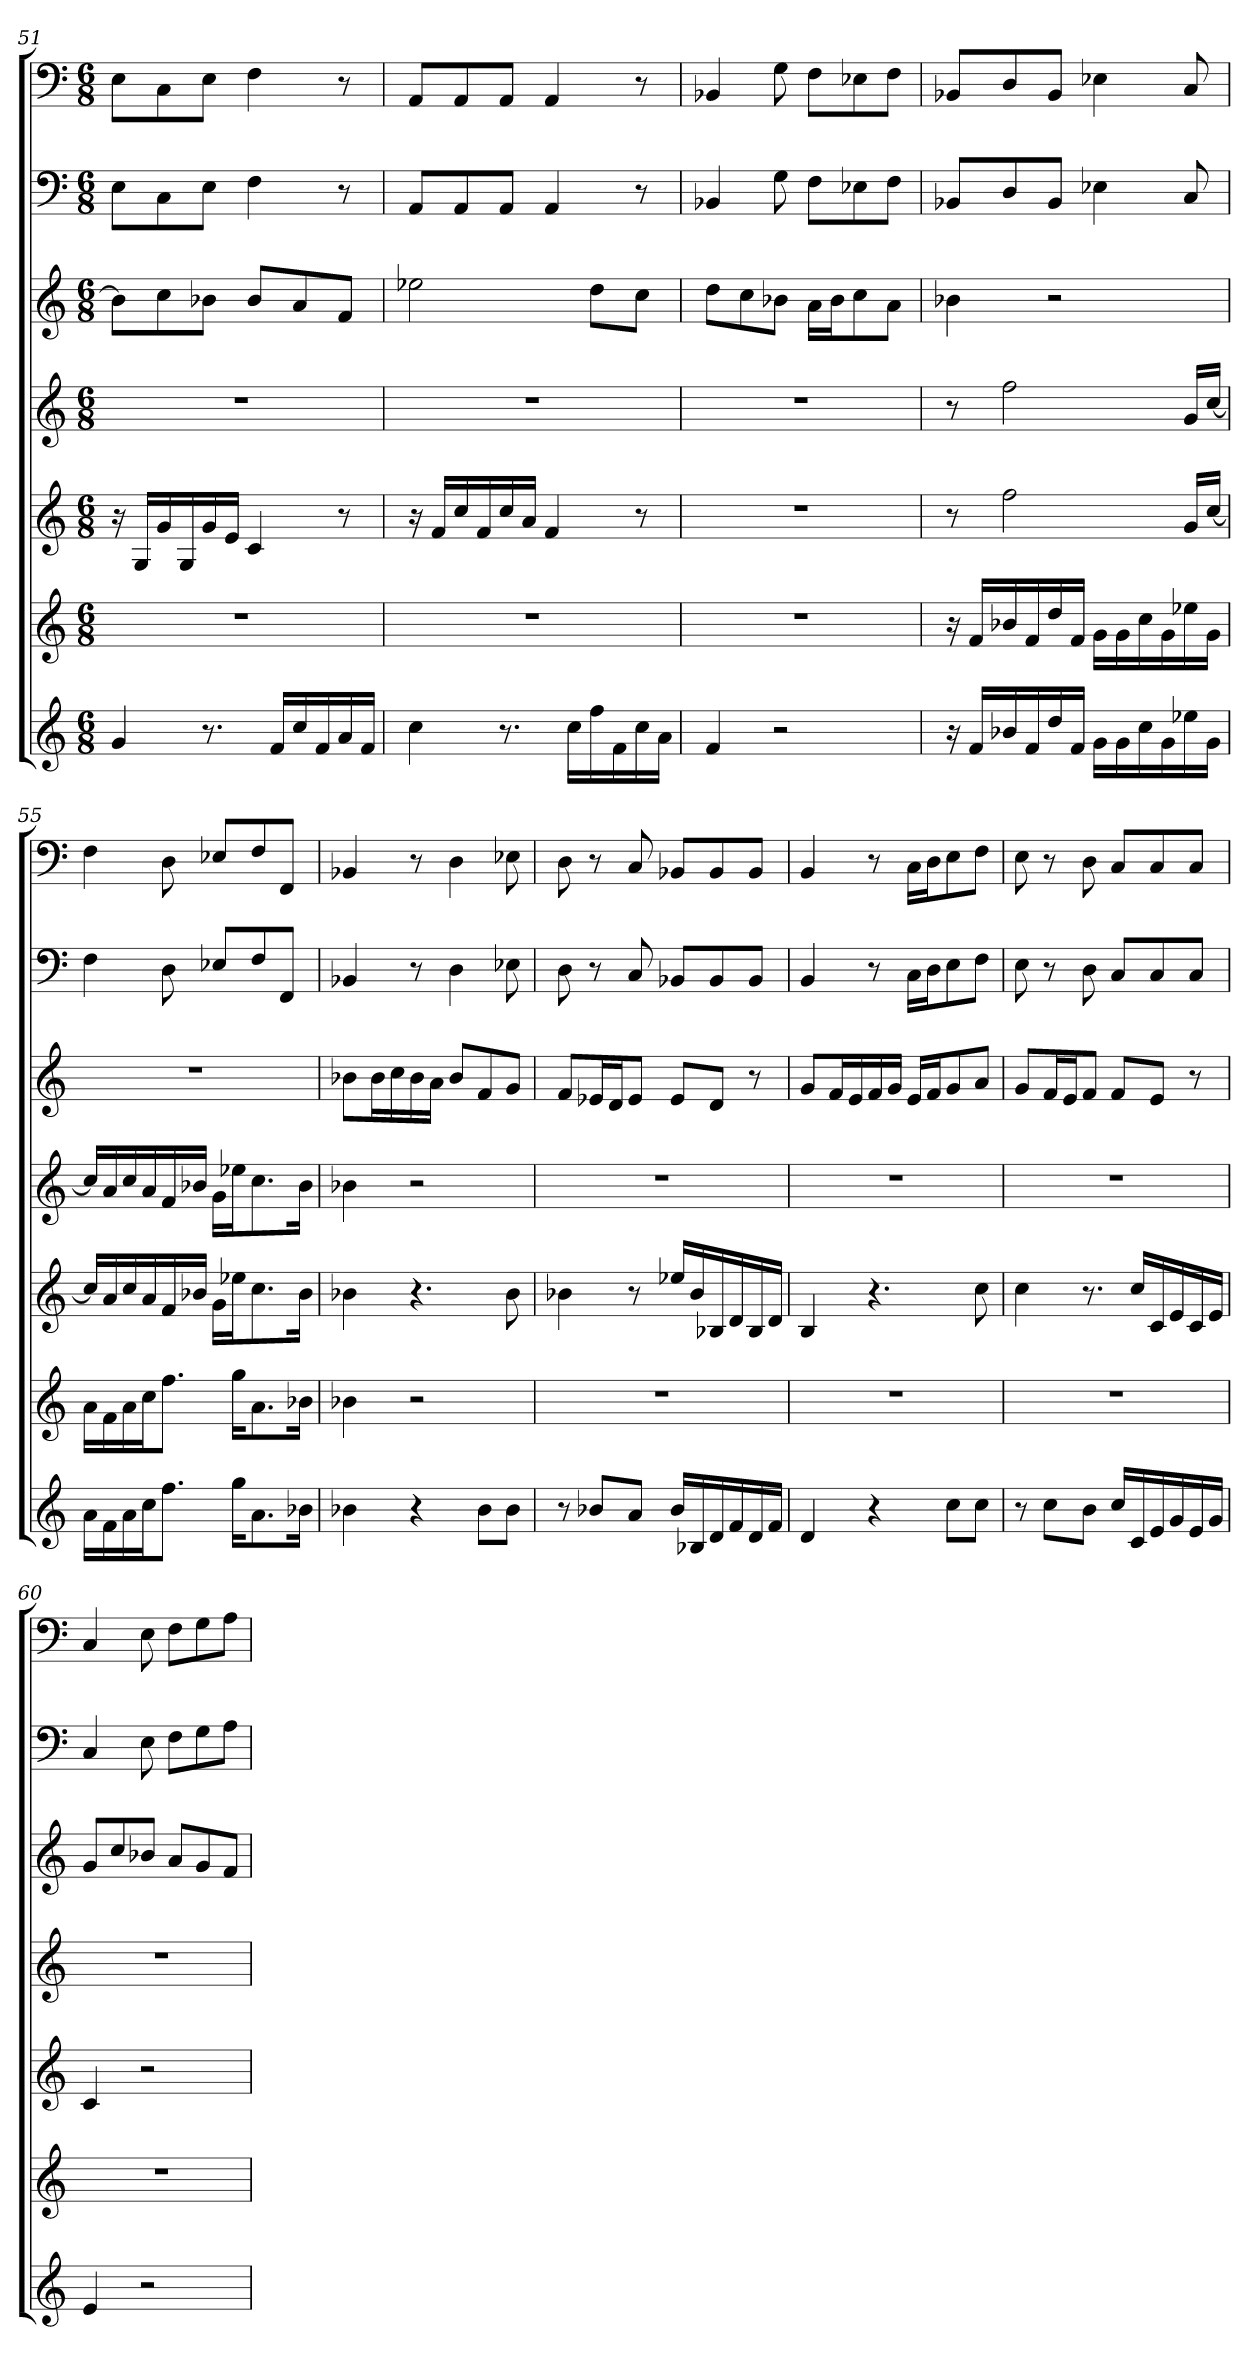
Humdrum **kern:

**kern	**kern	**kern	**kern	**kern	**kern	**kern
*part7	*part6	*part5	*part4	*part3	*part2	*part1
*staff7	*staff6	*staff5	*staff4	*staff3	*staff2	*staff1
*k[]	*k[]	*k[]	*k[]	*k[]	*k[]	*k[]
*C:	*C:	*C:	*C:	*C:	*C:	*C:
*M6/8	*M6/8	*M6/8	*M6/8	*M6/8	*M6/8	*M6/8
=51	=51	=51	=51	=51	=51	=51
4g	2.r	16r	2.r	8b-L]	8EL	8EL
.	.	16GLL	.	.	.	.
.	.	16g	.	8cc	8C	8C
.	.	16G	.	.	.	.
8.r	.	16g	.	8b-XJ	8EJ	8EJ
.	.	16eJJ	.	.	.	.
.	.	4c	.	8b-L	4F	4F
16fLL	.	.	.	.	.	.
16cc	.	.	.	8a	.	.
16f	.	.	.	.	.	.
16a	.	8r	.	8fJ	8r	8r
16fJJ	.	.	.	.	.	.
=52	=52	=52	=52	=52	=52	=52
4cc	2.r	16r	2.r	2ee-X	8AAL	8AAL
.	.	16fLL	.	.	.	.
.	.	16cc	.	.	8AA	8AA
.	.	16f	.	.	.	.
8.r	.	16cc	.	.	8AAJ	8AAJ
.	.	16aJJ	.	.	.	.
.	.	4f	.	.	4AA	4AA
16ccLL	.	.	.	.	.	.
16ff	.	.	.	8ddL	.	.
16f	.	.	.	.	.	.
16cc	.	8r	.	8ccJ	8r	8r
16aJJ	.	.	.	.	.	.
=53	=53	=53	=53	=53	=53	=53
4f	2.r	2.r	2.r	8ddL	4BB-X	4BB-X
.	.	.	.	8cc	.	.
2r	.	.	.	8b-XJ	8G	8G
.	.	.	.	16aLL	8FL	8FL
.	.	.	.	16b-J	.	.
.	.	.	.	8cc	8E-X	8E-X
.	.	.	.	8aJ	8FJ	8FJ
=54	=54	=54	=54	=54	=54	=54
16r	16r	8r	8r	4b-X	8BB-XL	8BB-XL
16fLL	16fLL	.	.	.	.	.
16b-X	16b-X	2ff	2ff	.	8D	8D
16f	16f	.	.	.	.	.
16dd	16dd	.	.	2r	8BB-J	8BB-J
16fJJ	16fJJ	.	.	.	.	.
16gLL	16gLL	.	.	.	4E-X	4E-X
16g	16g	.	.	.	.	.
16cc	16cc	.	.	.	.	.
16g	16g	.	.	.	.	.
16ee-X	16ee-X	16gLL	16gLL	.	8C	8C
16gJJ	16gJJ	[16ccJJ	[16ccJJ	.	.	.
=55	=55	=55	=55	=55	=55	=55
16aLL	16aLL	16ccLL]	16ccLL]	2.r	4F	4F
16f	16f	16a	16a	.	.	.
16a	16a	16cc	16cc	.	.	.
16ccJ	16ccJ	16a	16a	.	.	.
8.ffJ	8.ffJ	16f	16f	.	8D	8D
.	.	16b-XJJ	16b-XJJ	.	.	.
.	.	16gLL	16gLL	.	8E-XL	8E-XL
16ggKL	16ggKL	16ee-XJ	16ee-XJ	.	.	.
8.a	8.a	8.cc	8.cc	.	8F	8F
.	.	.	.	.	8FFJ	8FFJ
16b-XJk	16b-XJk	16b-Jk	16b-Jk	.	.	.
=56	=56	=56	=56	=56	=56	=56
4b-X	4b-X	4b-X	4b-X	8b-XL	4BB-X	4BB-X
.	.	.	.	16b-L	.	.
.	.	.	.	16cc	.	.
4r	2r	4.r	2r	16b-	8r	8r
.	.	.	.	16aJJ	.	.
.	.	.	.	8b-L	4D	4D
8b-L	.	.	.	8f	.	.
8b-J	.	8b-	.	8gJ	8E-X	8E-X
=57	=57	=57	=57	=57	=57	=57
8r	2.r	4b-X	2.r	8fL	8D	8D
8b-XL	.	.	.	16e-XL	8r	8r
.	.	.	.	16dJ	.	.
8aJ	.	8r	.	8e-J	8C	8C
16b-LL	.	16ee-XLL	.	8e-L	8BB-XL	8BB-XL
16B-X	.	16b-	.	.	.	.
16d	.	16B-X	.	8dJ	8BB-	8BB-
16f	.	16d	.	.	.	.
16d	.	16B-	.	8r	8BB-J	8BB-J
16fJJ	.	16dJJ	.	.	.	.
=58	=58	=58	=58	=58	=58	=58
4d	2.r	4B	2.r	8gL	4BB	4BB
.	.	.	.	16fL	.	.
.	.	.	.	16e	.	.
4r	.	4.r	.	16f	8r	8r
.	.	.	.	16gJJ	.	.
.	.	.	.	16eLL	16CLL	16CLL
.	.	.	.	16fJ	16DJ	16DJ
8ccL	.	.	.	8g	8E	8E
8ccJ	.	8cc	.	8aJ	8FJ	8FJ
=59	=59	=59	=59	=59	=59	=59
8r	2.r	4cc	2.r	8gL	8E	8E
8ccL	.	.	.	16fL	8r	8r
.	.	.	.	16eJ	.	.
8bJ	.	8.r	.	8fJ	8D	8D
16ccLL	.	.	.	8fL	8CL	8CL
16c	.	16ccLL	.	.	.	.
16e	.	16c	.	8eJ	8C	8C
16g	.	16e	.	.	.	.
16e	.	16c	.	8r	8CJ	8CJ
16gJJ	.	16eJJ	.	.	.	.
=60	=60	=60	=60	=60	=60	=60
4e	2.r	4c	2.r	8gL	4C	4C
.	.	.	.	8cc	.	.
2r	.	2r	.	8b-XJ	8E	8E
.	.	.	.	8aL	8FL	8FL
.	.	.	.	8g	8G	8G
.	.	.	.	8fJ	8AJ	8AJ
=	=	=	=	=	=	=
*-	*-	*-	*-	*-	*-	*-
